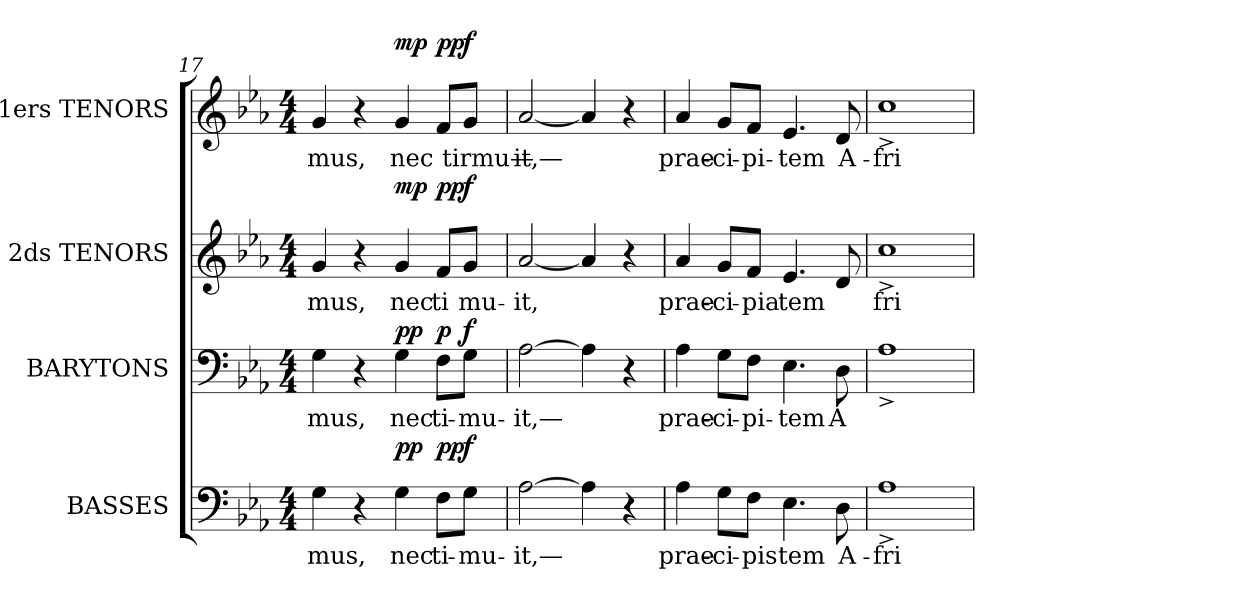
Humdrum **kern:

**kern	**text	**dynam	**kern	**text	**dynam	**kern	**text	**dynam	**kern	**text	**dynam
*part4	*part4	*part4	*part3	*part3	*part3	*part2	*part2	*part2	*part1	*part1	*part1
*staff4	*staff4	*staff4	*staff3	*staff3	*staff3	*staff2	*staff2	*staff2	*staff1	*staff1	*staff1
*I"BASSES	*	*	*I"BARYTONS	*	*	*I"2ds TENORS	*	*	*I"1ers TENORS	*	*
*I'BAS.	*	*	*I'BAR.	*	*	*	*	*	*	*	*
*clefF4	*	*	*clefF4	*	*	*clefG2	*	*	*clefG2	*	*
*k[b-e-a-]	*	*	*k[b-e-a-]	*	*	*k[b-e-a-]	*	*	*k[b-e-a-]	*	*
*M4/4	*	*	*M4/4	*	*	*M4/4	*	*	*M4/4	*	*
=17	=17	=17	=17	=17	=17	=17	=17	=17	=17	=17	=17
4Gi\	mus,	.	4Gi\	mus,	.	4gi/	mus,	.	4gi/	mus,	.
4r	.	.	4r	.	.	4r	.	.	4r	.	.
!	!	!LO:DY:a	!	!	!LO:DY:a	!	!	!LO:DY:a	!	!	!LO:DY:a
4Gi\	nec	pp	4Gi\	nec	pp	4gi/	nec	mp	4gi/	nec	mp
!	!	!LO:DY:a	!	!	!LO:DY:a	!	!	!LO:DY:a	!	!	!LO:DY:a
8Fi\L	ti-	pp	8Fi\L	ti-	p	8fi/L	ti	pp	8fi/L	.	pp
!	!	!LO:DY:a	!	!	!LO:DY:a	!	!	!LO:DY:a	!	!	!LO:DY:a
8Gi\J	mu-	f	8Gi\J	mu-	f	8gi/J	mu-	f	8gi/J	tirmu—	f
=18	=18	=18	=18	=18	=18	=18	=18	=18	=18	=18	=18
[2A-i\	it,—	.	[2A-i\	it,—	.	[2a-i/	it,	.	[2a-i/	it,—	.
4A-i\]	.	.	4A-i\]	.	.	4a-i/]	.	.	4a-i/]	.	.
4r	.	.	4r	.	.	4r	.	.	4r	.	.
=19	=19	=19	=19	=19	=19	=19	=19	=19	=19	=19	=19
4A-i\	prae-	.	4A-i\	prae-	.	4a-i/	prae-	.	4a-i/	prae-	.
8Gi\L	ci-	.	8Gi\L	ci-	.	8gi/L	ci-	.	8gi/L	ci-	.
8Fi\J	pis	.	8Fi\J	pi-	.	8fi/J	pia	.	8fi/J	pi-	.
4.E-i\	tem	.	4.E-i\	tem	.	4.e-i/	tem	.	4.e-i/	tem	.
8Di\	A-	.	8Di\	A-	.	8di/	--	.	8di/	A-	.
=20	=20	=20	=20	=20	=20	=20	=20	=20	=20	=20	=20
1A-^>i/	fri-	.	1A-^>i/	--	.	1cc^>i/	fri-	.	1cc^>i/	fri-	.
=	=	=	=	=	=	=	=	=	=	=	=
*-	*-	*-	*-	*-	*-	*-	*-	*-	*-	*-	*-
